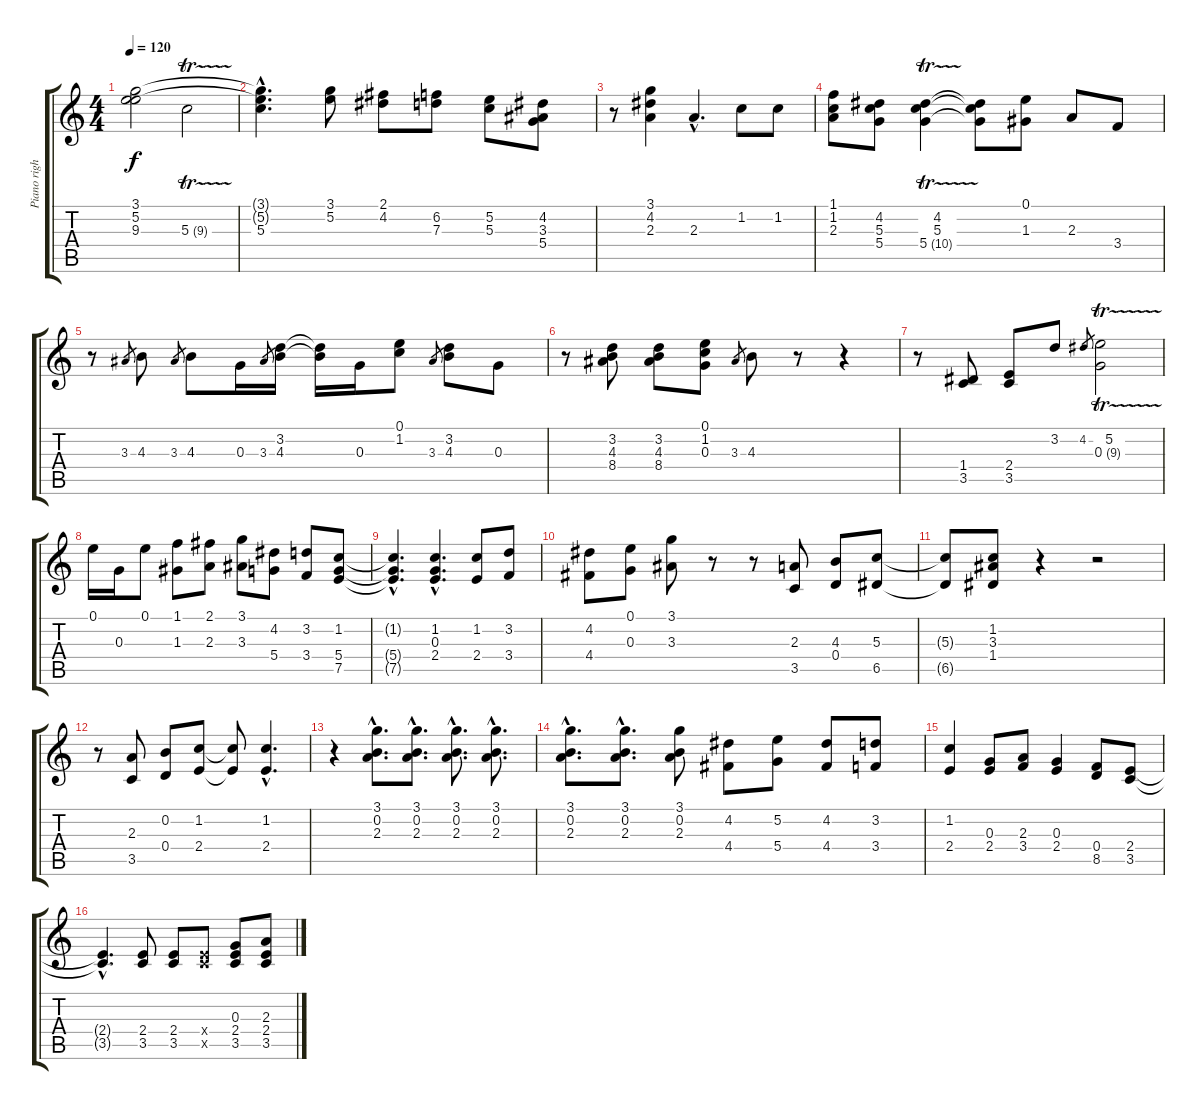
\track ("Piano right hand" "Piano righ") {instrument honkytonkpiano}
\staff {score tabs}
\tuning (E5 B4 G4 D4 A3 E3) {hide}
\ts (4 4)
\tempo 120
\clef g2
\ks c
(3.1 5.2 9.3).2{dy f} 5.3{tr (9 32)}.2 |
(3.1{hac t} 5.2{hac t} 5.3{hac}).4{d} (3.1 5.2).8 (2.1 4.2).8 (6.2 7.3).8 (5.2 5.3).8 (4.2 3.3 5.4).8 |
r.8 (3.1 4.2 2.3).4 2.3{hac}.4{d} 1.2.8 1.2.8 |
(1.1 1.2 2.3).8 (4.2 5.3 5.4).8 (4.2 5.3 5.4{tr (10 32)}).4 (4.2{t} 5.3{t} 5.4{t}).8 (0.1 1.3).8 2.3.8 3.4.8 |
r.8 3.3.8{gr} 4.3.8 3.3.8{gr} 4.3.8 0.3.16 3.3.8{gr} (3.2 4.3).16 (3.2{t} 4.3{t}).16 0.3.16 (0.1 1.2).8 3.3.8{gr} (3.2 4.3).8 0.3.8 |
r.8 (3.2 4.3 8.4).8 (3.2 4.3 8.4).8 (0.1 1.2 0.3).8 3.3.8{gr} 4.3.8 r.8 r.4 |
r.8 (1.4 3.5).8 (2.4 3.5).8 3.2.8 4.2.8{gr} (5.2 0.3{tr (9 32)}).2 |
0.1.16 0.3.16 0.1.8 (1.1 1.3).8 (2.1 2.3).8 (3.1 3.3).8 (4.2 5.4).8 (3.2 3.4).8 (1.2 5.4 7.5).8 |
(1.2{hac t} 5.4{hac t} 7.5{hac t}).4{d} (1.2{hac} 0.3{hac} 2.4{hac}).4{d} (1.2 2.4).8 (3.2 3.4).8 |
(4.2 4.4).8 (0.1 0.3).8 (3.1 3.3).8 r.8 r.8 (2.3 3.5).8 (4.3 0.4).8 (5.3 6.5).8 |
(5.3{t} 6.5{t}).8 (1.2 3.3 1.4).8 r.4 r.2 |
r.8 (2.3 3.5).8 (0.2 0.4).8 (1.2 2.4).8 (1.2{t} 2.4{t}).8 (1.2{hac} 2.4{hac}).4{d} |
r.4 (3.1{hac} 0.2{hac} 2.3{hac}).8{d} (3.1{hac} 0.2{hac} 2.3{hac}).8{d} (3.1{hac} 0.2{hac} 2.3{hac}).8{d} (3.1{hac} 0.2{hac} 2.3{hac}).8{d} |
(3.1{hac} 0.2{hac} 2.3{hac}).8{d} (3.1{hac} 0.2{hac} 2.3{hac}).8{d} (3.1 0.2 2.3).8 (4.2 4.4).8 (5.2 5.4).8 (4.2 4.4).8 (3.2 3.4).8 |
(1.2 2.4).4 (0.3 2.4).8 (2.3 3.4).8 (0.3 2.4).4 (0.4 8.5).8 (2.4 3.5).8 |
(2.4{hac t} 3.5{hac t}).4{d} (2.4 3.5).8 (2.4 3.5).8 (2.4{x} 3.5{x}).8 (0.3 2.4 3.5).8 (2.3 2.4 3.5).8
